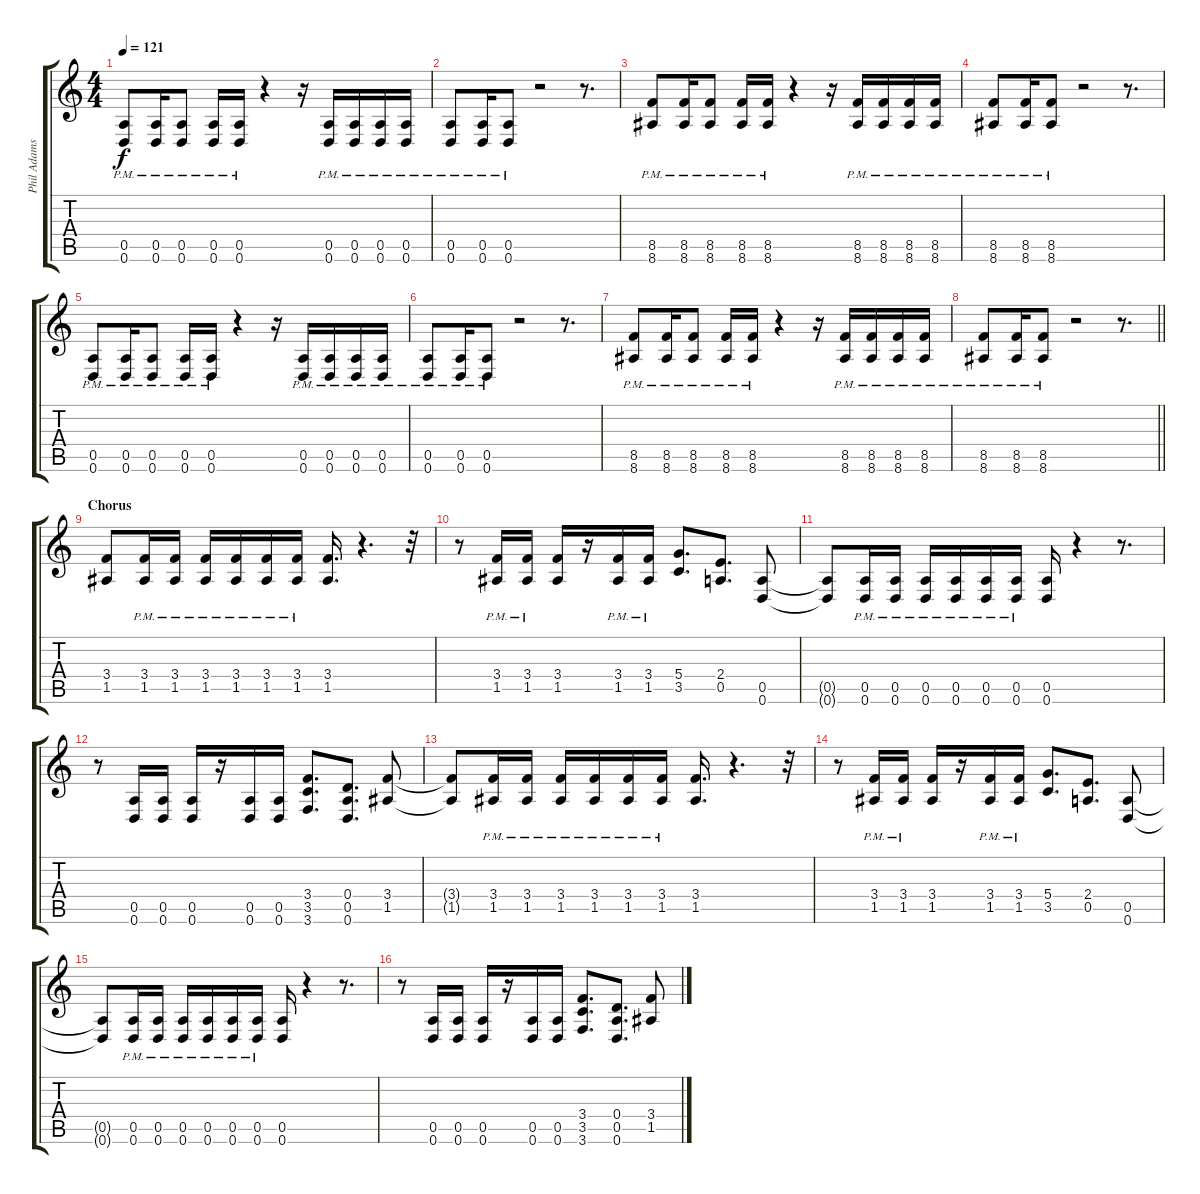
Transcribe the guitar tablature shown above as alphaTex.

\track ("Phil Adams" "Phil Adams") {instrument distortionguitar}
\staff {score tabs}
\tuning (E4 B3 G3 D3 A2 D2) {hide}
\ts (4 4)
\tempo 121
\clef g2
\ks c
(0.5{pm} 0.6{pm}).8{dy f} (0.5{pm} 0.6{pm}).16 (0.5{pm} 0.6{pm}).8 (0.5{pm} 0.6{pm}).16 (0.5{pm} 0.6{pm}).16 r.4 r.16 (0.5{pm} 0.6{pm}).16 (0.5{pm} 0.6{pm}).16 (0.5{pm} 0.6{pm}).16 (0.5{pm} 0.6{pm}).16 |
(0.5{pm} 0.6{pm}).8 (0.5{pm} 0.6{pm}).16 (0.5{pm} 0.6{pm}).8 r.2 r.8{d} |
(8.5{pm} 8.6{pm}).8 (8.5{pm} 8.6{pm}).16 (8.5{pm} 8.6{pm}).8 (8.5{pm} 8.6{pm}).16 (8.5{pm} 8.6{pm}).16 r.4 r.16 (8.5{pm} 8.6{pm}).16 (8.5{pm} 8.6{pm}).16 (8.5{pm} 8.6{pm}).16 (8.5{pm} 8.6{pm}).16 |
(8.5{pm} 8.6{pm}).8 (8.5{pm} 8.6{pm}).16 (8.5{pm} 8.6{pm}).8 r.2 r.8{d} |
(0.5{pm} 0.6{pm}).8 (0.5{pm} 0.6{pm}).16 (0.5{pm} 0.6{pm}).8 (0.5{pm} 0.6{pm}).16 (0.5{pm} 0.6{pm}).16 r.4 r.16 (0.5{pm} 0.6{pm}).16 (0.5{pm} 0.6{pm}).16 (0.5{pm} 0.6{pm}).16 (0.5{pm} 0.6{pm}).16 |
(0.5{pm} 0.6{pm}).8 (0.5{pm} 0.6{pm}).16 (0.5{pm} 0.6{pm}).8 r.2 r.8{d} |
(8.5{pm} 8.6{pm}).8 (8.5{pm} 8.6{pm}).16 (8.5{pm} 8.6{pm}).8 (8.5{pm} 8.6{pm}).16 (8.5{pm} 8.6{pm}).16 r.4 r.16 (8.5{pm} 8.6{pm}).16 (8.5{pm} 8.6{pm}).16 (8.5{pm} 8.6{pm}).16 (8.5{pm} 8.6{pm}).16 |
\barLineRight lightlight
(8.5{pm} 8.6{pm}).8 (8.5{pm} 8.6{pm}).16 (8.5{pm} 8.6{pm}).8 r.2 r.8{d} |
\section ("" "Chorus")
(3.4 1.5).8 (3.4{pm} 1.5{pm}).16 (3.4{pm} 1.5{pm}).16 (3.4{pm} 1.5{pm}).16 (3.4{pm} 1.5{pm}).16 (3.4{pm} 1.5{pm}).16 (3.4{pm} 1.5{pm}).16 (3.4 1.5).16{d} r.4{d} r.32 |
r.8 (3.4{pm} 1.5{pm}).16 (3.4{pm} 1.5{pm}).16 (3.4 1.5).16 r.16 (3.4{pm} 1.5{pm}).16 (3.4{pm} 1.5{pm}).16 (5.4 3.5).8{d} (2.4 0.5).8{d} (0.5 0.6).8 |
(0.5{t} 0.6{t}).8 (0.5{pm} 0.6{pm}).16 (0.5{pm} 0.6{pm}).16 (0.5{pm} 0.6{pm}).16 (0.5{pm} 0.6{pm}).16 (0.5{pm} 0.6{pm}).16 (0.5{pm} 0.6{pm}).16 (0.5 0.6).16 r.4 r.8{d} |
r.8 (0.5 0.6).16 (0.5 0.6).16 (0.5 0.6).16 r.16 (0.5 0.6).16 (0.5 0.6).16 (3.4 3.5 3.6).8{d} (0.4 0.5 0.6).8{d} (3.4 1.5).8 |
(3.4{t} 1.5{t}).8 (3.4{pm} 1.5{pm}).16 (3.4{pm} 1.5{pm}).16 (3.4{pm} 1.5{pm}).16 (3.4{pm} 1.5{pm}).16 (3.4{pm} 1.5{pm}).16 (3.4{pm} 1.5{pm}).16 (3.4 1.5).16{d} r.4{d} r.32 |
r.8 (3.4{pm} 1.5{pm}).16 (3.4{pm} 1.5{pm}).16 (3.4 1.5).16 r.16 (3.4{pm} 1.5{pm}).16 (3.4{pm} 1.5{pm}).16 (5.4 3.5).8{d} (2.4 0.5).8{d} (0.5 0.6).8 |
(0.5{t} 0.6{t}).8 (0.5{pm} 0.6{pm}).16 (0.5{pm} 0.6{pm}).16 (0.5{pm} 0.6{pm}).16 (0.5{pm} 0.6{pm}).16 (0.5{pm} 0.6{pm}).16 (0.5{pm} 0.6{pm}).16 (0.5 0.6).16 r.4 r.8{d} |
r.8 (0.5 0.6).16 (0.5 0.6).16 (0.5 0.6).16 r.16 (0.5 0.6).16 (0.5 0.6).16 (3.4 3.5 3.6).8{d} (0.4 0.5 0.6).8{d} (3.4 1.5).8
